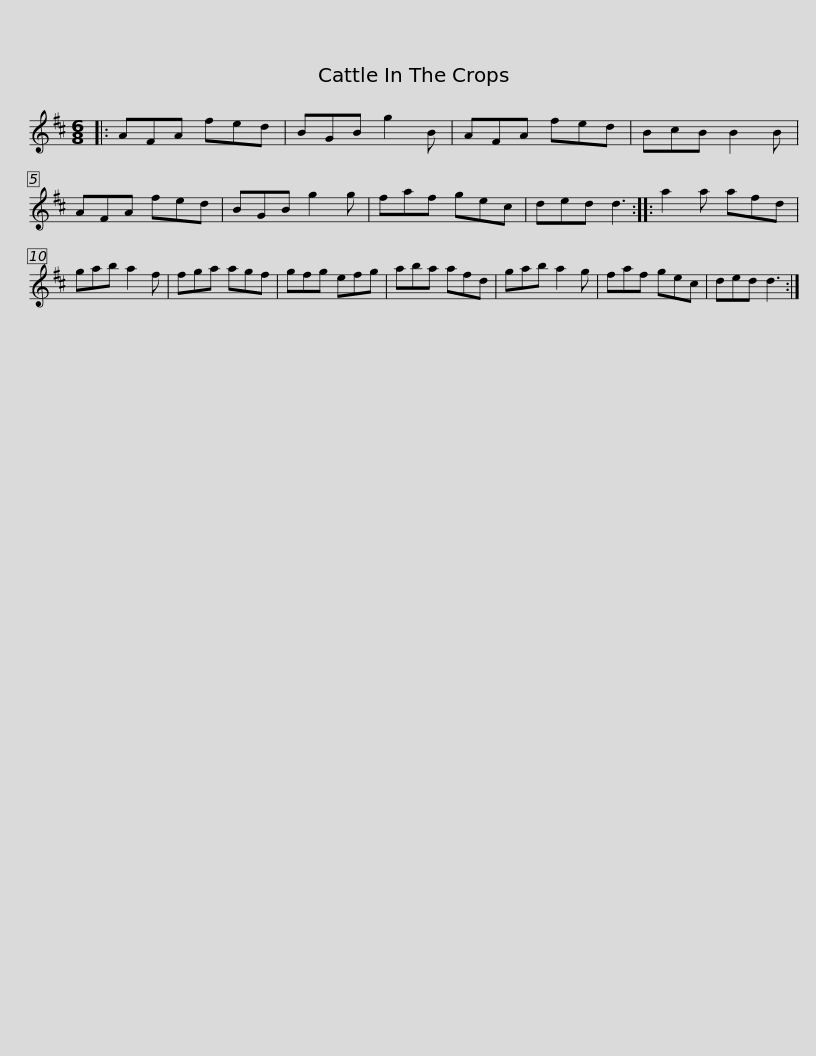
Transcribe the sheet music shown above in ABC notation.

X:1
L:1/8
M:6/8
I:linebreak $
K:D
V:1 treble
V:1
|: AFA fed | BGB g2 B | AFA fed | BcB B2 B | AFA fed | %5
 BGB g2 g | faf gec |$ ded d3 :: a2 a afd | gab a2 f | %10
 fga agf | gfg efg | aba afd | gab a2 g |$ faf gec | %15
 ded d3 :| %16
